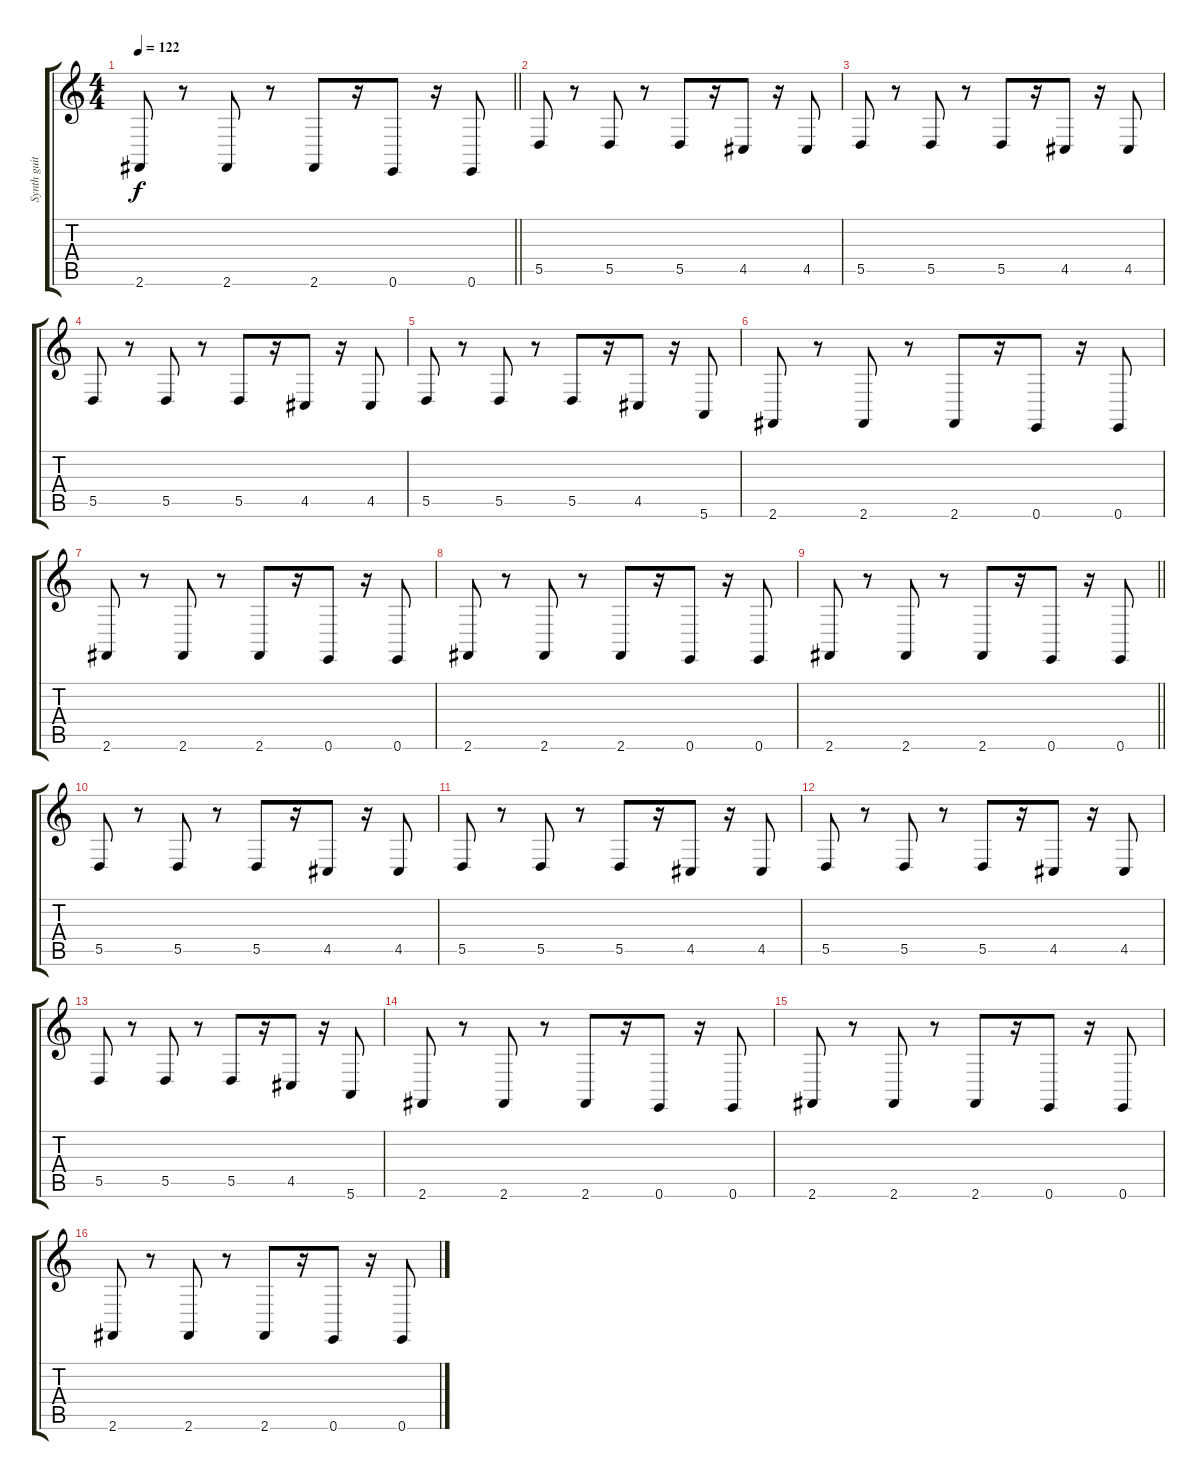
\track ("Synth guitar" "Synth guit") {instrument lead2sawtooth}
\staff {score tabs}
\tuning (E4 B3 G3 D3 A2 E2) {hide}
\ts (4 4)
\tempo 122
\clef g2
\barLineRight lightlight
\ks c
2.6.8{dy f} r.8 2.6.8 r.8 2.6.8 r.16 0.6.8 r.16 0.6.8 |
\section ("" "")
5.5.8 r.8 5.5.8 r.8 5.5.8 r.16 4.5.8 r.16 4.5.8 |
5.5.8 r.8 5.5.8 r.8 5.5.8 r.16 4.5.8 r.16 4.5.8 |
5.5.8 r.8 5.5.8 r.8 5.5.8 r.16 4.5.8 r.16 4.5.8 |
5.5.8 r.8 5.5.8 r.8 5.5.8 r.16 4.5.8 r.16 5.6.8 |
2.6.8 r.8 2.6.8 r.8 2.6.8 r.16 0.6.8 r.16 0.6.8 |
2.6.8 r.8 2.6.8 r.8 2.6.8 r.16 0.6.8 r.16 0.6.8 |
2.6.8 r.8 2.6.8 r.8 2.6.8 r.16 0.6.8 r.16 0.6.8 |
\barLineRight lightlight
2.6.8 r.8 2.6.8 r.8 2.6.8 r.16 0.6.8 r.16 0.6.8 |
\section ("" "")
5.5.8{volume 12 instrument lead2sawtooth} r.8 5.5.8 r.8 5.5.8 r.16 4.5.8 r.16 4.5.8 |
5.5.8 r.8 5.5.8 r.8 5.5.8 r.16 4.5.8 r.16 4.5.8 |
5.5.8 r.8 5.5.8 r.8 5.5.8 r.16 4.5.8 r.16 4.5.8 |
5.5.8 r.8 5.5.8 r.8 5.5.8 r.16 4.5.8 r.16 5.6.8 |
2.6.8 r.8 2.6.8 r.8 2.6.8 r.16 0.6.8 r.16 0.6.8 |
2.6.8 r.8 2.6.8 r.8 2.6.8 r.16 0.6.8 r.16 0.6.8 |
2.6.8 r.8 2.6.8 r.8 2.6.8 r.16 0.6.8 r.16 0.6.8
